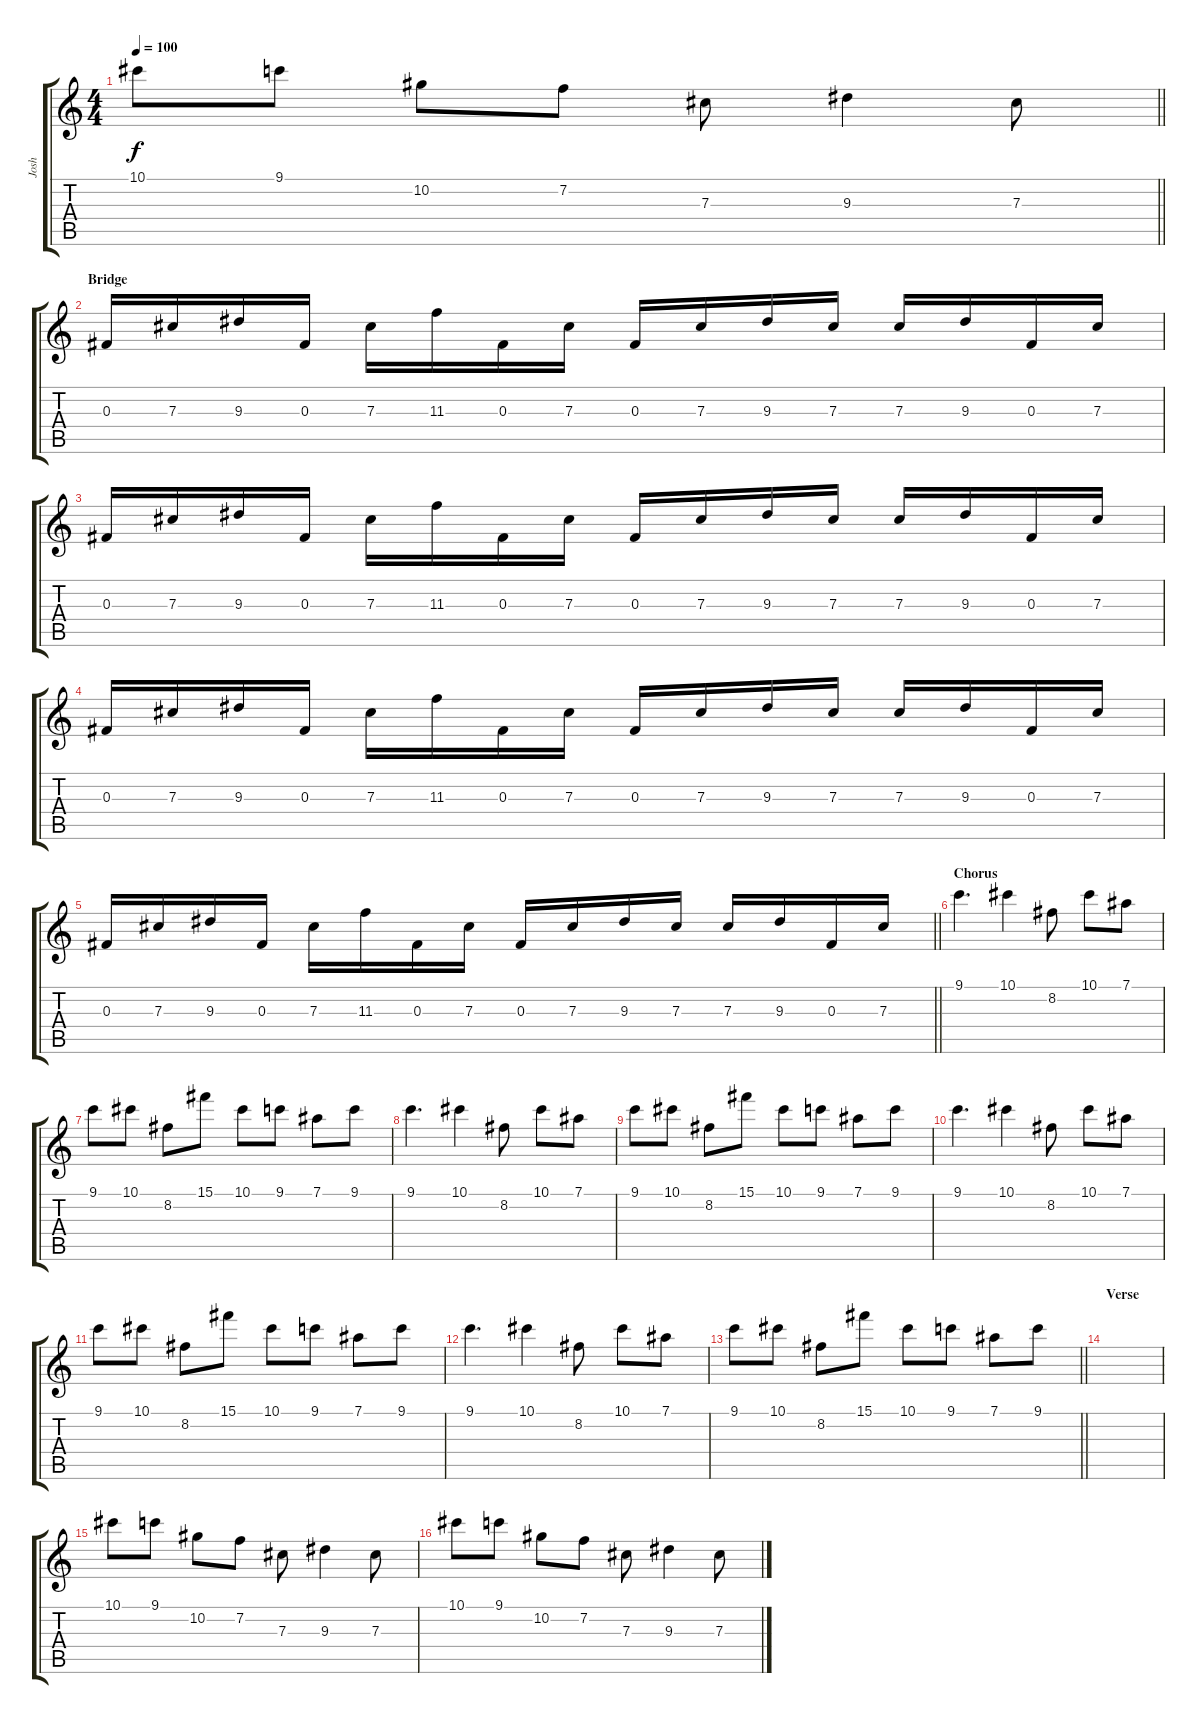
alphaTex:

\track ("Josh" "Josh") {instrument distortionguitar}
\staff {score tabs}
\tuning (Eb4 Bb3 Gb3 Db3 Ab2 Db2) {hide}
\ts (4 4)
\tempo 100
\clef g2
\barLineRight lightlight
\ks c
10.1.8{dy f} 9.1.8 10.2.8 7.2.8 7.3.8 9.3.4 7.3.8 |
\section ("" "Bridge")
0.3.16 7.3.16 9.3.16 0.3.16 7.3.16 11.3.16 0.3.16 7.3.16 0.3.16 7.3.16 9.3.16 7.3.16 7.3.16 9.3.16 0.3.16 7.3.16 |
0.3.16 7.3.16 9.3.16 0.3.16 7.3.16 11.3.16 0.3.16 7.3.16 0.3.16 7.3.16 9.3.16 7.3.16 7.3.16 9.3.16 0.3.16 7.3.16 |
0.3.16 7.3.16 9.3.16 0.3.16 7.3.16 11.3.16 0.3.16 7.3.16 0.3.16 7.3.16 9.3.16 7.3.16 7.3.16 9.3.16 0.3.16 7.3.16 |
\barLineRight lightlight
0.3.16 7.3.16 9.3.16 0.3.16 7.3.16 11.3.16 0.3.16 7.3.16 0.3.16 7.3.16 9.3.16 7.3.16 7.3.16 9.3.16 0.3.16 7.3.16 |
\section ("" "Chorus")
9.1.4{d volume 10} 10.1.4 8.2.8 10.1.8 7.1.8 |
9.1.8 10.1.8 8.2.8 15.1.8 10.1.8 9.1.8 7.1.8 9.1.8 |
9.1.4{d} 10.1.4 8.2.8 10.1.8 7.1.8 |
9.1.8 10.1.8 8.2.8 15.1.8 10.1.8 9.1.8 7.1.8 9.1.8 |
9.1.4{d} 10.1.4 8.2.8 10.1.8 7.1.8 |
9.1.8 10.1.8 8.2.8 15.1.8 10.1.8 9.1.8 7.1.8 9.1.8 |
9.1.4{d} 10.1.4 8.2.8 10.1.8 7.1.8 |
\barLineRight lightlight
9.1.8 10.1.8 8.2.8 15.1.8 10.1.8 9.1.8 7.1.8 9.1.8 |
\section ("" "Verse")
|
10.1.8{volume 14} 9.1.8 10.2.8 7.2.8 7.3.8 9.3.4 7.3.8 |
10.1.8 9.1.8 10.2.8 7.2.8 7.3.8 9.3.4 7.3.8
